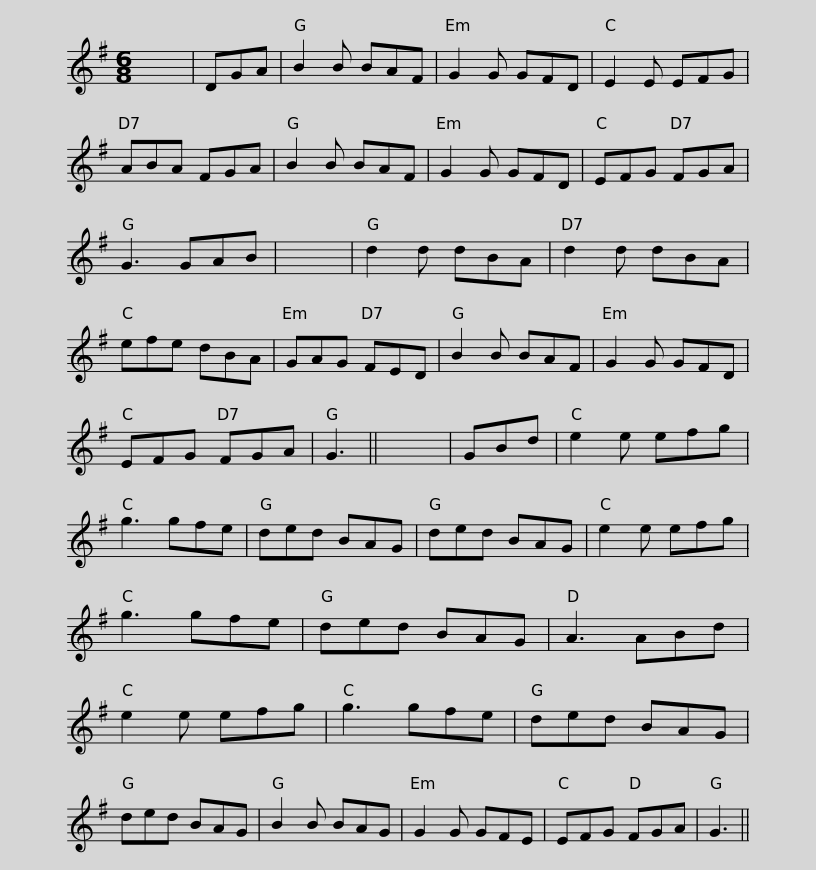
X:1
L:1/8
M:6/8
I:linebreak $
K:G
V:1 treble
V:1
 x6 | DGA | B2 B BAF | G2 G GFD | E2 E EFG | %5
 ABA FGA |$ B2 B BAF | G2 G GFD | EFG FGA | G3 GAB |$ %10
 x6 | d2 d dBA | d2 d dBA | efe dBA | GAG FED |$ %15
 B2 B BAF | G2 G GFD | EFG FGA | G3 ||$ x6 | %20
 GBd | e2 e efg | g3 gfe | ded BAG | ded BAG |$ %25
 e2 e efg | g3 gfe | ded BAG | A3 ABd |$ e2 e efg | %30
 g3 gfe | ded BAG | ded BAG |$ B2 B BAG | G2 G GFE | %35
 EFG FGA | G3 || %37
